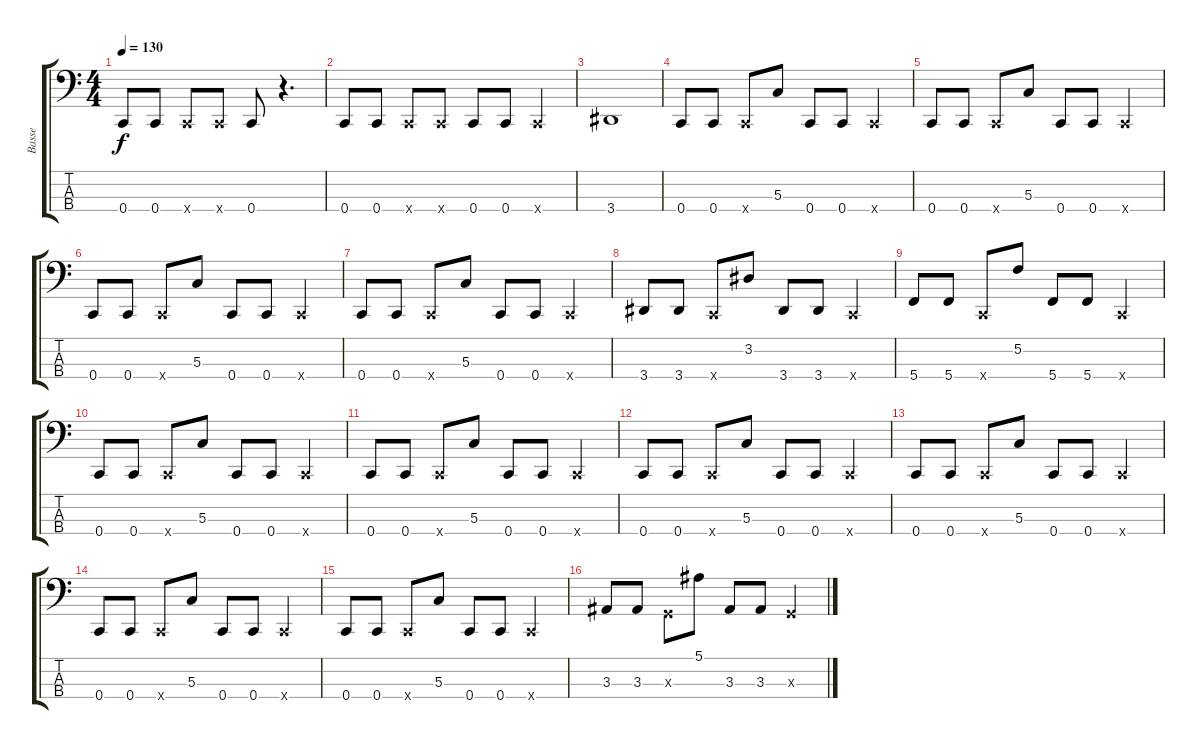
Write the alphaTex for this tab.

\track ("Basse" "Basse") {instrument electricbassfinger}
\staff {score tabs}
\tuning (F2 C2 G1 C1) {hide}
\ts (4 4)
\tempo 130
\clef f4
\ks c
0.4.8{dy f} 0.4.8 0.4{x}.8 0.4{x}.8 0.4.8 r.4{d} |
0.4.8 0.4.8 0.4{x}.8 0.4{x}.8 0.4.8 0.4.8 0.4{x}.4 |
3.4.1 |
0.4.8 0.4.8 0.4{x}.8 5.3.8 0.4.8 0.4.8 0.4{x}.4 |
0.4.8 0.4.8 0.4{x}.8 5.3.8 0.4.8 0.4.8 0.4{x}.4 |
0.4.8 0.4.8 0.4{x}.8 5.3.8 0.4.8 0.4.8 0.4{x}.4 |
0.4.8 0.4.8 0.4{x}.8 5.3.8 0.4.8 0.4.8 0.4{x}.4 |
3.4.8 3.4.8 0.4{x}.8 3.2.8 3.4.8 3.4.8 0.4{x}.4 |
5.4.8 5.4.8 0.4{x}.8 5.2.8 5.4.8 5.4.8 0.4{x}.4 |
0.4.8 0.4.8 0.4{x}.8 5.3.8 0.4.8 0.4.8 0.4{x}.4 |
0.4.8 0.4.8 0.4{x}.8 5.3.8 0.4.8 0.4.8 0.4{x}.4 |
0.4.8 0.4.8 0.4{x}.8 5.3.8 0.4.8 0.4.8 0.4{x}.4 |
0.4.8 0.4.8 0.4{x}.8 5.3.8 0.4.8 0.4.8 0.4{x}.4 |
0.4.8 0.4.8 0.4{x}.8 5.3.8 0.4.8 0.4.8 0.4{x}.4 |
0.4.8 0.4.8 0.4{x}.8 5.3.8 0.4.8 0.4.8 0.4{x}.4 |
3.3.8 3.3.8 0.3{x}.8 5.1.8 3.3.8 3.3.8 0.3{x}.4
